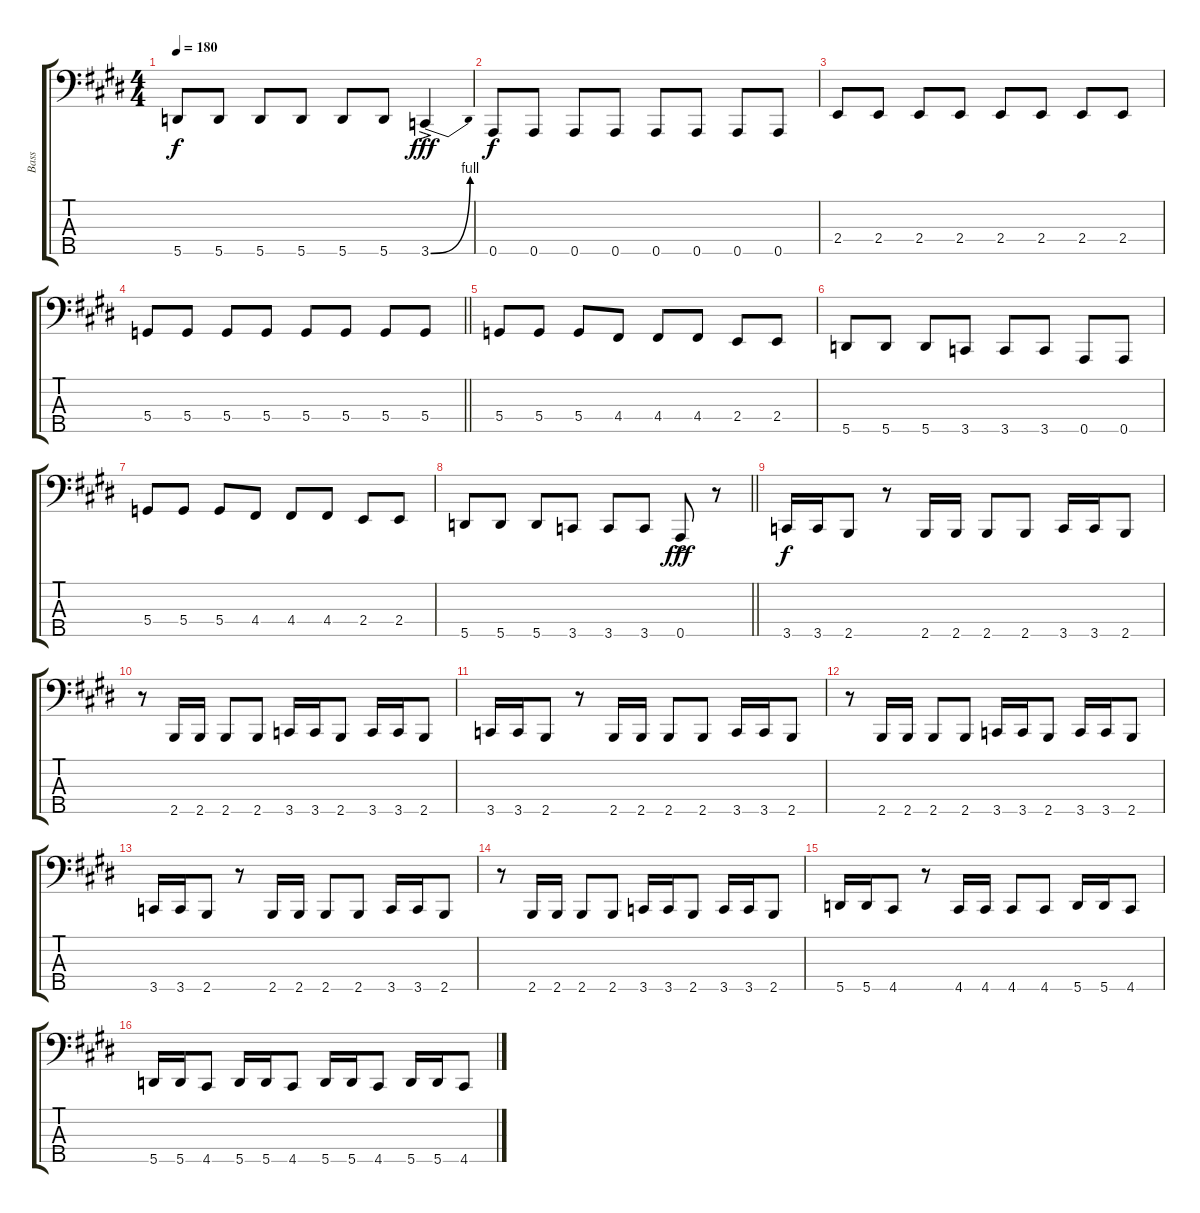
\track ("Bass" "Bass") {instrument electricbasspick}
\staff {score tabs}
\tuning (F2 C2 G1 D1 A0) {hide}
\ts (4 4)
\tempo 180
\clef f4
\ks c#minor
5.5.8{dy f} 5.5.8 5.5.8 5.5.8 5.5.8 5.5.8 3.5{be (bend 0 0 60 4) ac}.4{dy fff} |
0.5.8{dy f} 0.5.8 0.5.8 0.5.8 0.5.8 0.5.8 0.5.8 0.5.8 |
2.4.8 2.4.8 2.4.8 2.4.8 2.4.8 2.4.8 2.4.8 2.4.8 |
\barLineRight lightlight
5.4.8 5.4.8 5.4.8 5.4.8 5.4.8 5.4.8 5.4.8 5.4.8 |
5.4.8 5.4.8 5.4.8 4.4.8 4.4.8 4.4.8 2.4.8 2.4.8 |
5.5.8 5.5.8 5.5.8 3.5.8 3.5.8 3.5.8 0.5.8 0.5.8 |
5.4.8 5.4.8 5.4.8 4.4.8 4.4.8 4.4.8 2.4.8 2.4.8 |
\barLineRight lightlight
5.5.8 5.5.8 5.5.8 3.5.8 3.5.8 3.5.8 0.5{ac}.8{dy fff} r.8 |
3.5.16{dy f} 3.5.16 2.5.8 r.8 2.5.16 2.5.16 2.5.8 2.5.8 3.5.16 3.5.16 2.5.8 |
r.8 2.5.16 2.5.16 2.5.8 2.5.8 3.5.16 3.5.16 2.5.8 3.5.16 3.5.16 2.5.8 |
3.5.16 3.5.16 2.5.8 r.8 2.5.16 2.5.16 2.5.8 2.5.8 3.5.16 3.5.16 2.5.8 |
r.8 2.5.16 2.5.16 2.5.8 2.5.8 3.5.16 3.5.16 2.5.8 3.5.16 3.5.16 2.5.8 |
3.5.16 3.5.16 2.5.8 r.8 2.5.16 2.5.16 2.5.8 2.5.8 3.5.16 3.5.16 2.5.8 |
r.8 2.5.16 2.5.16 2.5.8 2.5.8 3.5.16 3.5.16 2.5.8 3.5.16 3.5.16 2.5.8 |
5.5.16 5.5.16 4.5.8 r.8 4.5.16 4.5.16 4.5.8 4.5.8 5.5.16 5.5.16 4.5.8 |
5.5.16 5.5.16 4.5.8 5.5.16 5.5.16 4.5.8 5.5.16 5.5.16 4.5.8 5.5.16 5.5.16 4.5.8
